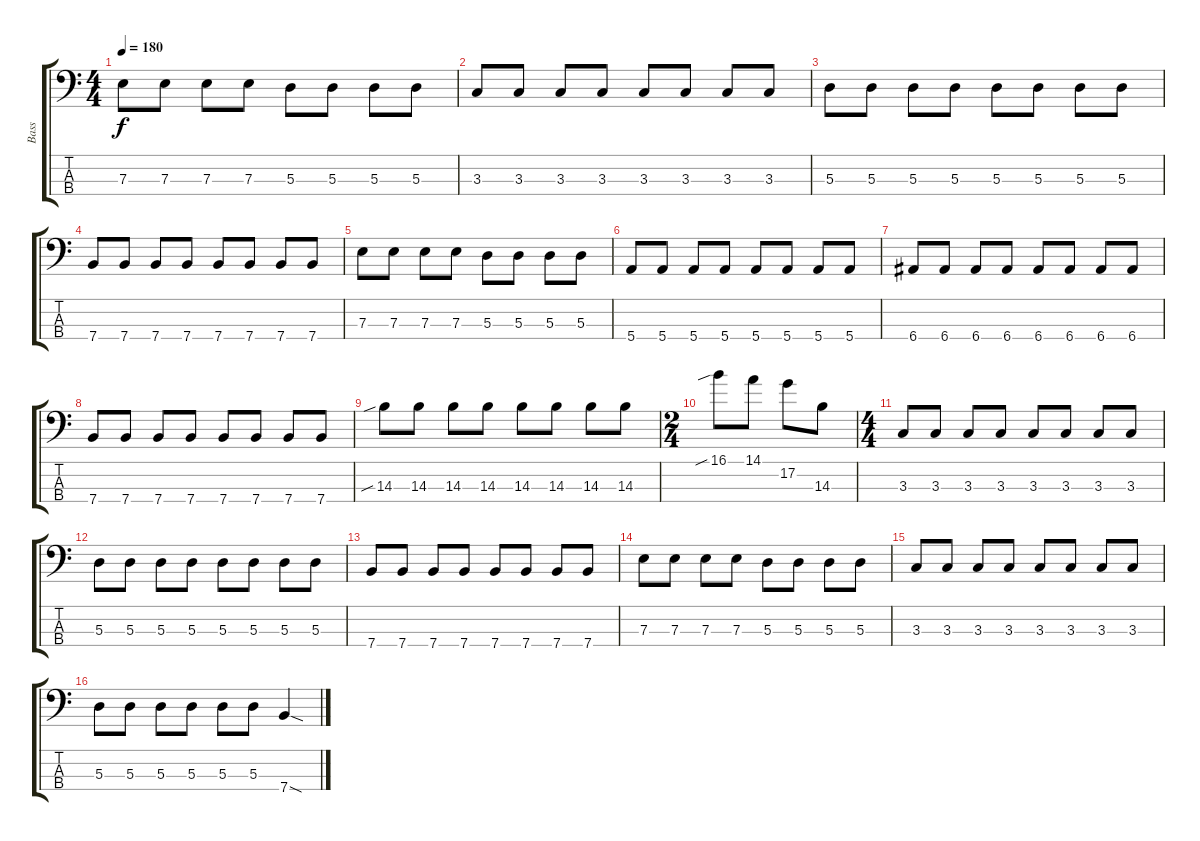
\track ("Bass" "Bass") {instrument electricbassfinger}
\staff {score tabs}
\tuning (G2 D2 A1 E1) {hide}
\ts (4 4)
\tempo 180
\clef f4
\ks c
7.3.8{dy f} 7.3.8 7.3.8 7.3.8 5.3.8 5.3.8 5.3.8 5.3.8 |
3.3.8 3.3.8 3.3.8 3.3.8 3.3.8 3.3.8 3.3.8 3.3.8 |
5.3.8 5.3.8 5.3.8 5.3.8 5.3.8 5.3.8 5.3.8 5.3.8 |
7.4.8 7.4.8 7.4.8 7.4.8 7.4.8 7.4.8 7.4.8 7.4.8 |
7.3.8 7.3.8 7.3.8 7.3.8 5.3.8 5.3.8 5.3.8 5.3.8 |
5.4.8 5.4.8 5.4.8 5.4.8 5.4.8 5.4.8 5.4.8 5.4.8 |
6.4.8 6.4.8 6.4.8 6.4.8 6.4.8 6.4.8 6.4.8 6.4.8 |
7.4.8 7.4.8 7.4.8 7.4.8 7.4.8 7.4.8 7.4.8 7.4.8 |
14.3{sib}.8 14.3.8 14.3.8 14.3.8 14.3.8 14.3.8 14.3.8 14.3.8 |
\ts (2 4)
16.1{sib}.8 14.1.8 17.2.8 14.3.8 |
\ts (4 4)
3.3.8 3.3.8 3.3.8 3.3.8 3.3.8 3.3.8 3.3.8 3.3.8 |
5.3.8 5.3.8 5.3.8 5.3.8 5.3.8 5.3.8 5.3.8 5.3.8 |
7.4.8 7.4.8 7.4.8 7.4.8 7.4.8 7.4.8 7.4.8 7.4.8 |
7.3.8 7.3.8 7.3.8 7.3.8 5.3.8 5.3.8 5.3.8 5.3.8 |
3.3.8 3.3.8 3.3.8 3.3.8 3.3.8 3.3.8 3.3.8 3.3.8 |
5.3.8 5.3.8 5.3.8 5.3.8 5.3.8 5.3.8 7.4{sod}.4
